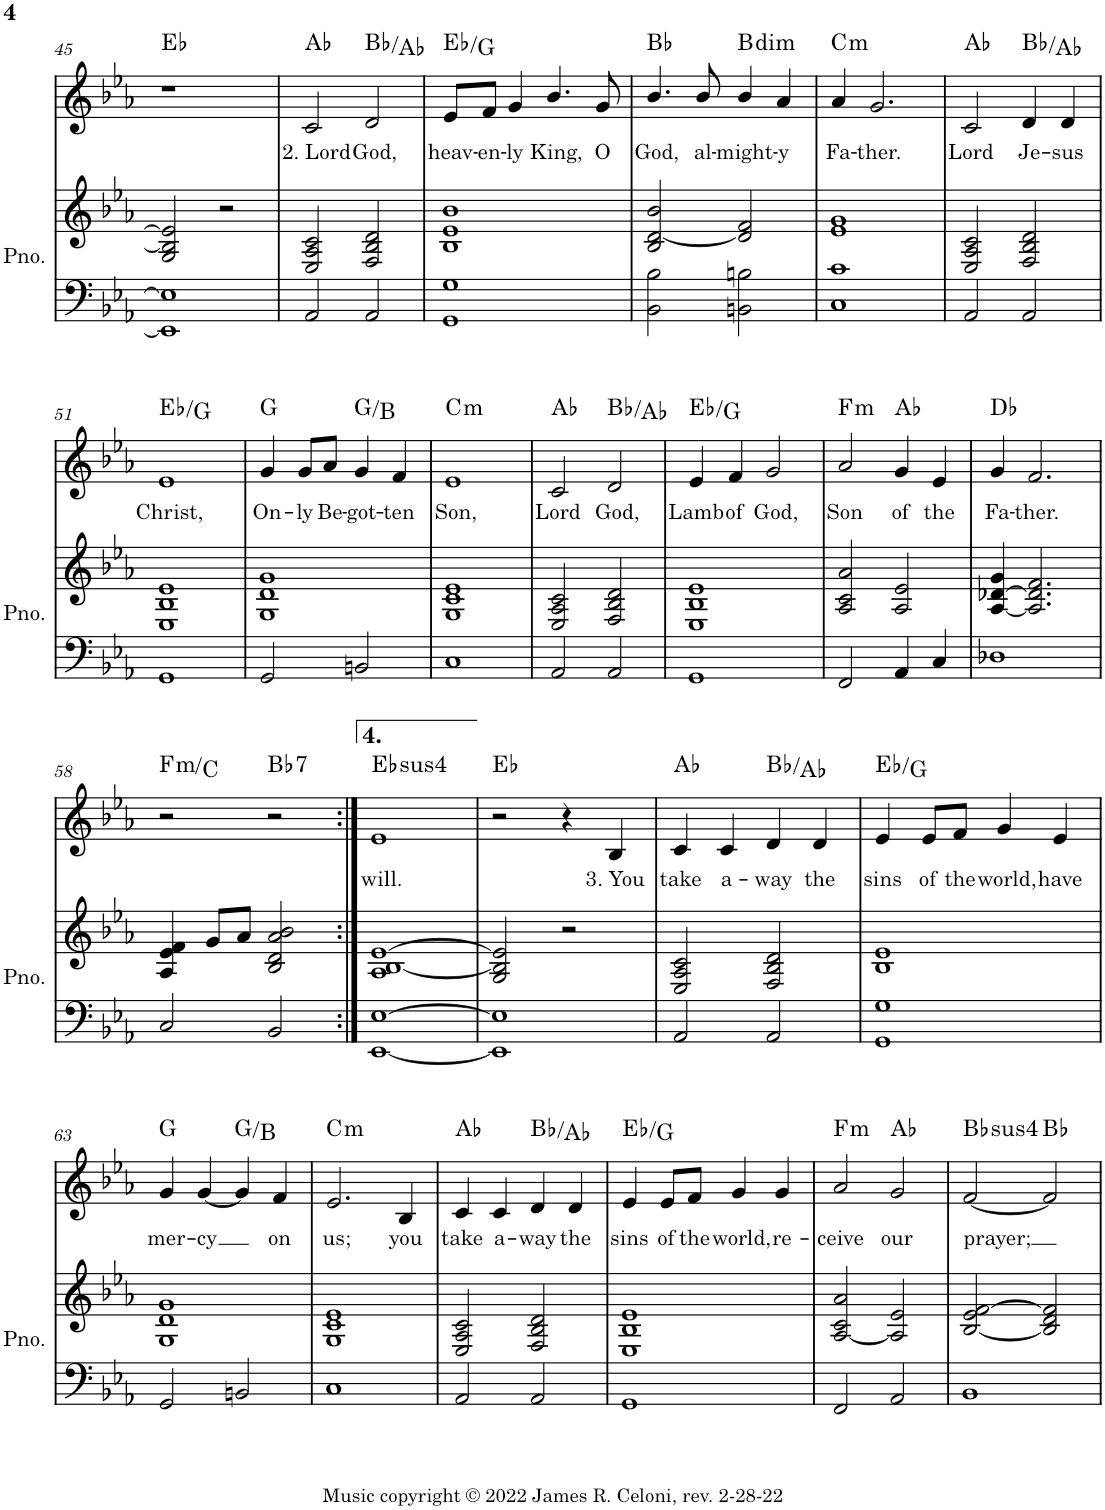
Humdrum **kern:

**kern	**kern	**kern	**text	**harte
*part2	*part2	*part1	*part1	*part1
*staff3	*staff2	*staff1	*staff1	*
*I"Piano	*	*I"Piano	*	*
*I'Pno.	*	*I'Pno	*	*
!!LO:PB:g=z
*clefF4	*clefG2	*clefG2	*	*
*k[b-e-a-]	*k[b-e-a-]	*k[b-e-a-]	*	*
*M4/4	*M4/4	*M4/4	*	*
=45	=45	=45	=45	=45
1EE-] 1E-]	2G/ 2B-/] 2e-/]	1r	.	Eb:maj
.	2r	.	.	.
=46	=46	=46	=46	=46
!	!	!	!LO:LY:b	!
2AA-/	2E-/ 2A-/ 2c/	2c/	2. Lord	Ab:maj
!	!	!	!LO:LY:b	!
2AA-/	2F/ 2B-/ 2d/	2d/	God,	Bb:maj/b7
=47	=47	=47	=47	=47
!	!	!	!LO:LY:b	!
1GG 1G	1B- 1e- 1b-	8e-/L	heav-	Eb:maj/3
!	!	!	!LO:LY:b	!
.	.	8f/J	-en-	.
!	!	!	!LO:LY:b	!
.	.	4g/	-ly	.
!	!	!	!LO:LY:b	!
.	.	4.b-/	King,	.
!	!	!	!LO:LY:b	!
.	.	8g/	O	.
=48	=48	=48	=48	=48
!	!	!	!LO:LY:b	!
2BB-\ 2B-\	2B-/ [2d/ 2b-/	4.b-/	God,	Bb:maj
!	!	!	!LO:LY:b	!
.	.	8b-/	al-	.
!	!	!	!LO:LY:b	!LO:H:kt=dim
2BBn\ 2Bn\	2d/] 2f/	4b-/	-might-	B:dim
!	!	!	!LO:LY:b	!
.	.	4a-/	-y	.
=49	=49	=49	=49	=49
!	!	!	!LO:LY:b	!LO:H:kt=m
1C 1c	1e- 1g	4a-/	Fa-	C:min
!	!	!	!LO:LY:b	!
.	.	2.g/	-ther.	.
=50	=50	=50	=50	=50
!	!	!	!LO:LY:b	!
2AA-/	2E-/ 2A-/ 2c/	2c/	Lord	Ab:maj
!	!	!	!LO:LY:b	!
2AA-/	2F/ 2B-/ 2d/	4d/	Je-	Bb:maj/b7
!	!	!	!LO:LY:b	!
.	.	4d/	-sus	.
!!LO:LB:g=z
=51	=51	=51	=51	=51
!	!	!	!LO:LY:b	!
1GG	1E- 1B- 1e-	1e-	Christ,	Eb:maj/3
=52	=52	=52	=52	=52
!	!	!	!LO:LY:b	!
2GG/	1G 1d 1g	4g/	On-	G:maj
!	!	!	!LO:LY:b	!
.	.	8g/L	-ly	.
!	!	!	!LO:LY:b	!
.	.	8a-/J	Be-	.
!	!	!	!LO:LY:b	!
2BBn/	.	4g/	-got-	G:maj/3
!	!	!	!LO:LY:b	!
.	.	4f/	-ten	.
=53	=53	=53	=53	=53
!	!	!	!LO:LY:b	!LO:H:kt=m
1C	1G 1c 1e-	1e-	Son,	C:min
=54	=54	=54	=54	=54
!	!	!	!LO:LY:b	!
2AA-/	2E-/ 2A-/ 2c/	2c/	Lord	Ab:maj
!	!	!	!LO:LY:b	!
2AA-/	2F/ 2B-/ 2d/	2d/	God,	Bb:maj/b7
=55	=55	=55	=55	=55
!	!	!	!LO:LY:b	!
1GG	1E- 1B- 1e-	4e-/	Lamb	Eb:maj/3
!	!	!	!LO:LY:b	!
.	.	4f/	of	.
!	!	!	!LO:LY:b	!
.	.	2g/	God,	.
=56	=56	=56	=56	=56
!	!	!	!LO:LY:b	!LO:H:kt=m
2FF/	2A-/ 2c/ 2a-/	2a-/	Son	F:min
!	!	!	!LO:LY:b	!
4AA-/	2A-/ 2e-/	4g/	of	Ab:maj
!	!	!	!LO:LY:b	!
4C/	.	4e-/	the	.
=57	=57	=57	=57	=57
!	!	!	!LO:LY:b	!
1D-X	[4A-/ [4d-X/ 4g/	4g/	Fa-	Db:maj
!	!	!	!LO:LY:b	!
.	2.A-/] 2.d-/] 2.f/	2.f/	-ther.	.
!!LO:LB:g=z
=58	=58	=58	=58	=58
!	!	!	!	!LO:H:kt=m
2C/	4A-/ 4e-/ 4f/	2r	.	F:min/5
.	8g/L	.	.	.
.	8a-/J	.	.	.
!	!	!	!	!LO:H:kt=7
2BB-/	2B-/ 2d/ 2a-/ 2b-/	2r	.	Bb:7
=59:|!	=59:|!	=59:|!	=59:|!	=59:|!
!	!	!	!LO:LY:b	!LO:H:kt=4
[1EE- [1E-	1A- [1B- [1e-	1e-	will.	Eb:sus4
=60	=60	=60	=60	=60
1EE-] 1E-]	2G/ 2B-/] 2e-/]	2r	.	Eb:maj
.	2r	4r	.	.
!	!	!	!LO:LY:b	!
.	.	4B-/	3. You	.
=61	=61	=61	=61	=61
!	!	!	!LO:LY:b	!
2AA-/	2E-/ 2A-/ 2c/	4c/	take	Ab:maj
!	!	!	!LO:LY:b	!
.	.	4c/	a-	.
!	!	!	!LO:LY:b	!
2AA-/	2F/ 2B-/ 2d/	4d/	-way	Bb:maj/b7
!	!	!	!LO:LY:b	!
.	.	4d/	the	.
=62	=62	=62	=62	=62
!	!	!	!LO:LY:b	!
1GG 1G	1B- 1e-	4e-/	sins	Eb:maj/3
!	!	!	!LO:LY:b	!
.	.	8e-/L	of	.
!	!	!	!LO:LY:b	!
.	.	8f/J	the	.
!	!	!	!LO:LY:b	!
.	.	4g/	world,	.
!	!	!	!LO:LY:b	!
.	.	4e-/	have	.
!!LO:LB:g=z
=63	=63	=63	=63	=63
!	!	!	!LO:LY:b	!
2GG/	1G 1d 1g	4g/	mer-	G:maj
!	!	!	!LO:LY:b	!
.	.	[4g/	-cy	.
2BBn/	.	4g/]	.	G:maj/3
!	!	!	!LO:LY:b	!
.	.	4f/	on	.
=64	=64	=64	=64	=64
!	!	!	!LO:LY:b	!LO:H:kt=m
1C	1G 1c 1e-	2.e-/	us;	C:min
!	!	!	!LO:LY:b	!
.	.	4B-/	you	.
=65	=65	=65	=65	=65
!	!	!	!LO:LY:b	!
2AA-/	2E-/ 2A-/ 2c/	4c/	take	Ab:maj
!	!	!	!LO:LY:b	!
.	.	4c/	a-	.
!	!	!	!LO:LY:b	!
2AA-/	2F/ 2B-/ 2d/	4d/	-way	Bb:maj/b7
!	!	!	!LO:LY:b	!
.	.	4d/	the	.
=66	=66	=66	=66	=66
!	!	!	!LO:LY:b	!
1GG	1E- 1B- 1e-	4e-/	sins	Eb:maj/3
!	!	!	!LO:LY:b	!
.	.	8e-/L	of	.
!	!	!	!LO:LY:b	!
.	.	8f/J	the	.
!	!	!	!LO:LY:b	!
.	.	4g/	world,	.
!	!	!	!LO:LY:b	!
.	.	4g/	re-	.
=67	=67	=67	=67	=67
!	!	!	!LO:LY:b	!LO:H:kt=m
2FF/	[2A-/ 2c/ 2a-/	2a-/	-ceive	F:min
!	!	!	!LO:LY:b	!
2AA-/	2A-/] 2e-/	2g/	our	Ab:maj
=68	=68	=68	=68	=68
!	!	!	!LO:LY:b	!LO:H:kt=4
1BB-	[2B-/ 2e-/ [2f/	[2f/	prayer;	Bb:sus4
.	2B-/] 2d/ 2f/]	2f/]	.	Bb:maj
=	=	=	=	=
*-	*-	*-	*-	*-
